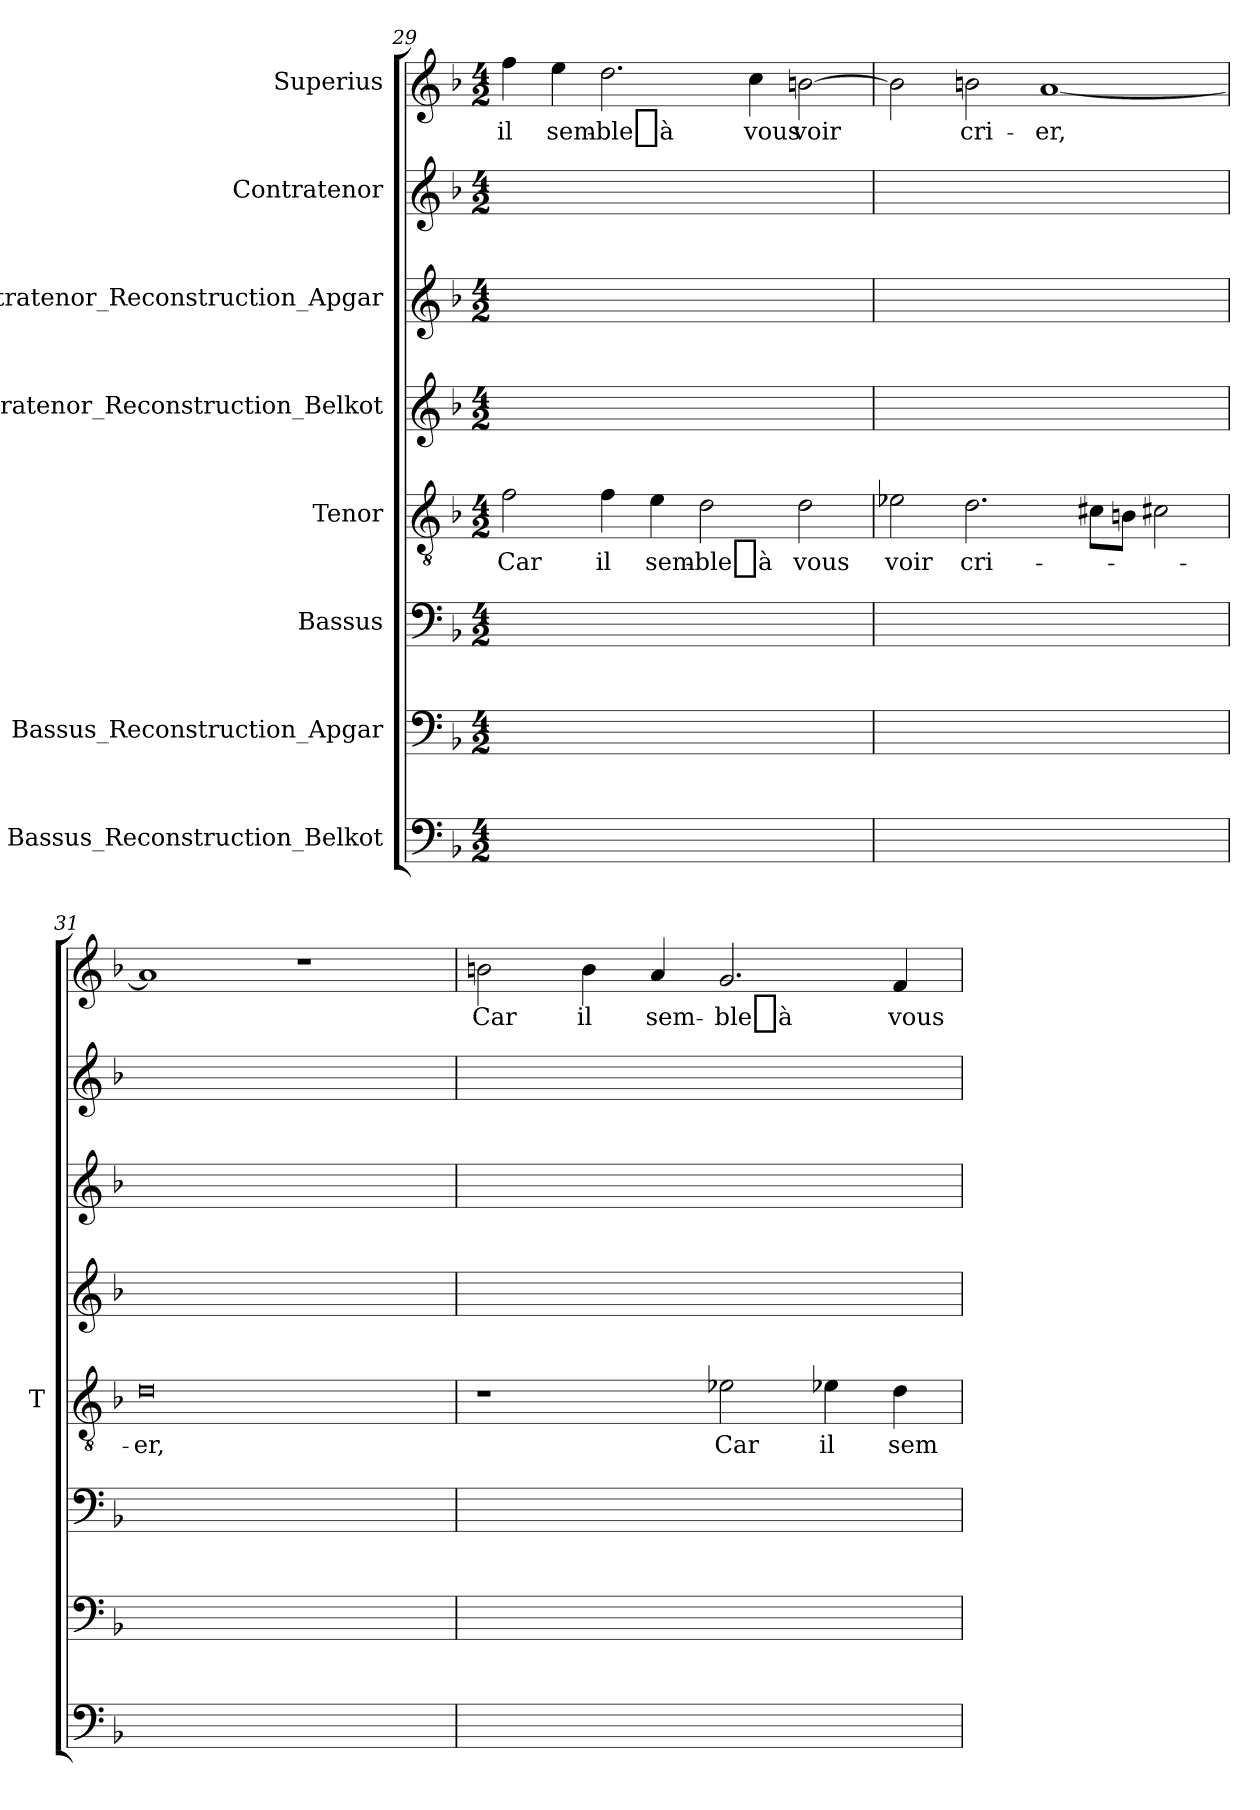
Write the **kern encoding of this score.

**kern	**kern	**kern	**kern	**text	**kern	**kern	**kern	**kern	**text
*part8	*part7	*part6	*part5	*part5	*part4	*part3	*part2	*part1	*part1
*staff8	*staff7	*staff6	*staff5	*staff5	*staff4	*staff3	*staff2	*staff1	*staff1
*I"Bassus_Reconstruction_Belkot	*I"Bassus_Reconstruction_Apgar	*I"Bassus	*I"Tenor	*	*I"Contratenor_Reconstruction_Belkot	*I"Contratenor_Reconstruction_Apgar	*I"Contratenor	*I"Superius	*
*	*	*	*I'T	*	*	*	*	*	*
*clefF4	*clefF4	*clefF4	*clefGv2	*	*clefG2	*clefG2	*clefG2	*clefG2	*
*k[b-]	*k[b-]	*k[b-]	*k[b-]	*	*k[b-]	*k[b-]	*k[b-]	*k[b-]	*
*M4/2	*M4/2	*M4/2	*M4/2	*	*M4/2	*M4/2	*M4/2	*M4/2	*
=29	=29	=29	=29	=29	=29	=29	=29	=29	=29
0ryy	0ryy	0ryy	2f	-Car	0ryy	0ryy	0ryy	4ff	-il
.	.	.	.	.	.	.	.	4ee	sem-
.	.	.	4f	-il	.	.	.	2.dd	-ble_à
.	.	.	4e	sem-	.	.	.	.	.
.	.	.	2d	-ble_à	.	.	.	.	.
.	.	.	.	.	.	.	.	4cc	-vous
.	.	.	2d	-vous	.	.	.	[2bn	-voir
=30	=30	=30	=30	=30	=30	=30	=30	=30	=30
0ryy	0ryy	0ryy	2e-X	-voir	0ryy	0ryy	0ryy	2b]	.
.	.	.	2.d	cri-	.	.	.	2bn	cri-
.	.	.	.	.	.	.	.	[1a	-er,
.	.	.	8c#XL	.	.	.	.	.	.
.	.	.	8BJ	.	.	.	.	.	.
.	.	.	2c#X	.	.	.	.	.	.
=31	=31	=31	=31	=31	=31	=31	=31	=31	=31
0ryy	0ryy	0ryy	0d	-er,	0ryy	0ryy	0ryy	1a]	.
.	.	.	.	.	.	.	.	1r	.
=32	=32	=32	=32	=32	=32	=32	=32	=32	=32
0ryy	0ryy	0ryy	1r	.	0ryy	0ryy	0ryy	2bn	-Car
.	.	.	.	.	.	.	.	4b	-il
.	.	.	.	.	.	.	.	4a	sem-
.	.	.	2e-X	-Car	.	.	.	2.g	-ble_à
.	.	.	4e-X	-il	.	.	.	.	.
.	.	.	4d	sem-	.	.	.	4f	-vous
=	=	=	=	=	=	=	=	=	=
*-	*-	*-	*-	*-	*-	*-	*-	*-	*-
